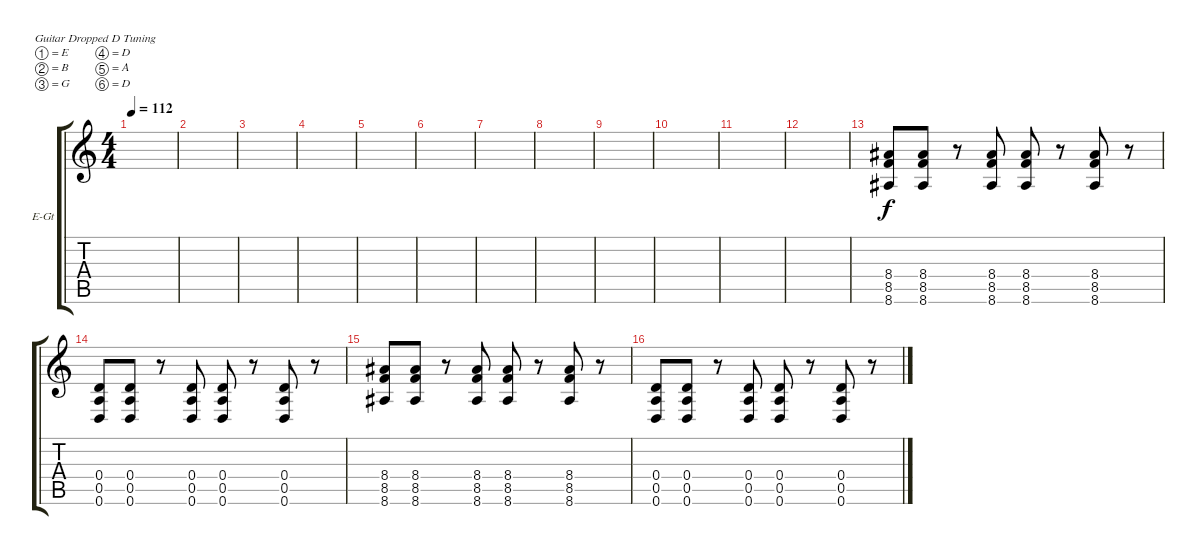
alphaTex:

\defaultSystemsLayout 4
\bracketExtendMode groupsimilarinstruments
\firstSystemTrackNameOrientation horizontal
\otherSystemsTrackNameOrientation horizontal
\track ("Electric Guitar(Talkbox)" "E-Gt") {instrument distortionguitar}
\staff {score tabs}
\tuning (E4 B3 G3 D3 A2 D2)
\ts (4 4)
\tempo 112
\clef g2
\ks c
|
|
|
|
|
|
|
|
|
|
|
|
(8.5 8.6 8.4).8 (8.6 8.5 8.4).8 r.8 (8.6 8.5 8.4).8 (8.4 8.5 8.6).8 r.8 (8.6 8.5 8.4).8 r.8 |
(0.6 0.5 0.4).8 (0.4 0.5 0.6).8 r.8 (0.6 0.5 0.4).8 (0.4 0.5 0.6).8 r.8 (0.6 0.5 0.4).8 r.8 |
(8.5 8.6 8.4).8 (8.6 8.5 8.4).8 r.8 (8.6 8.5 8.4).8 (8.4 8.5 8.6).8 r.8 (8.6 8.5 8.4).8 r.8 |
(0.6 0.5 0.4).8 (0.4 0.5 0.6).8 r.8 (0.6 0.5 0.4).8 (0.4 0.5 0.6).8 r.8 (0.6 0.5 0.4).8 r.8
